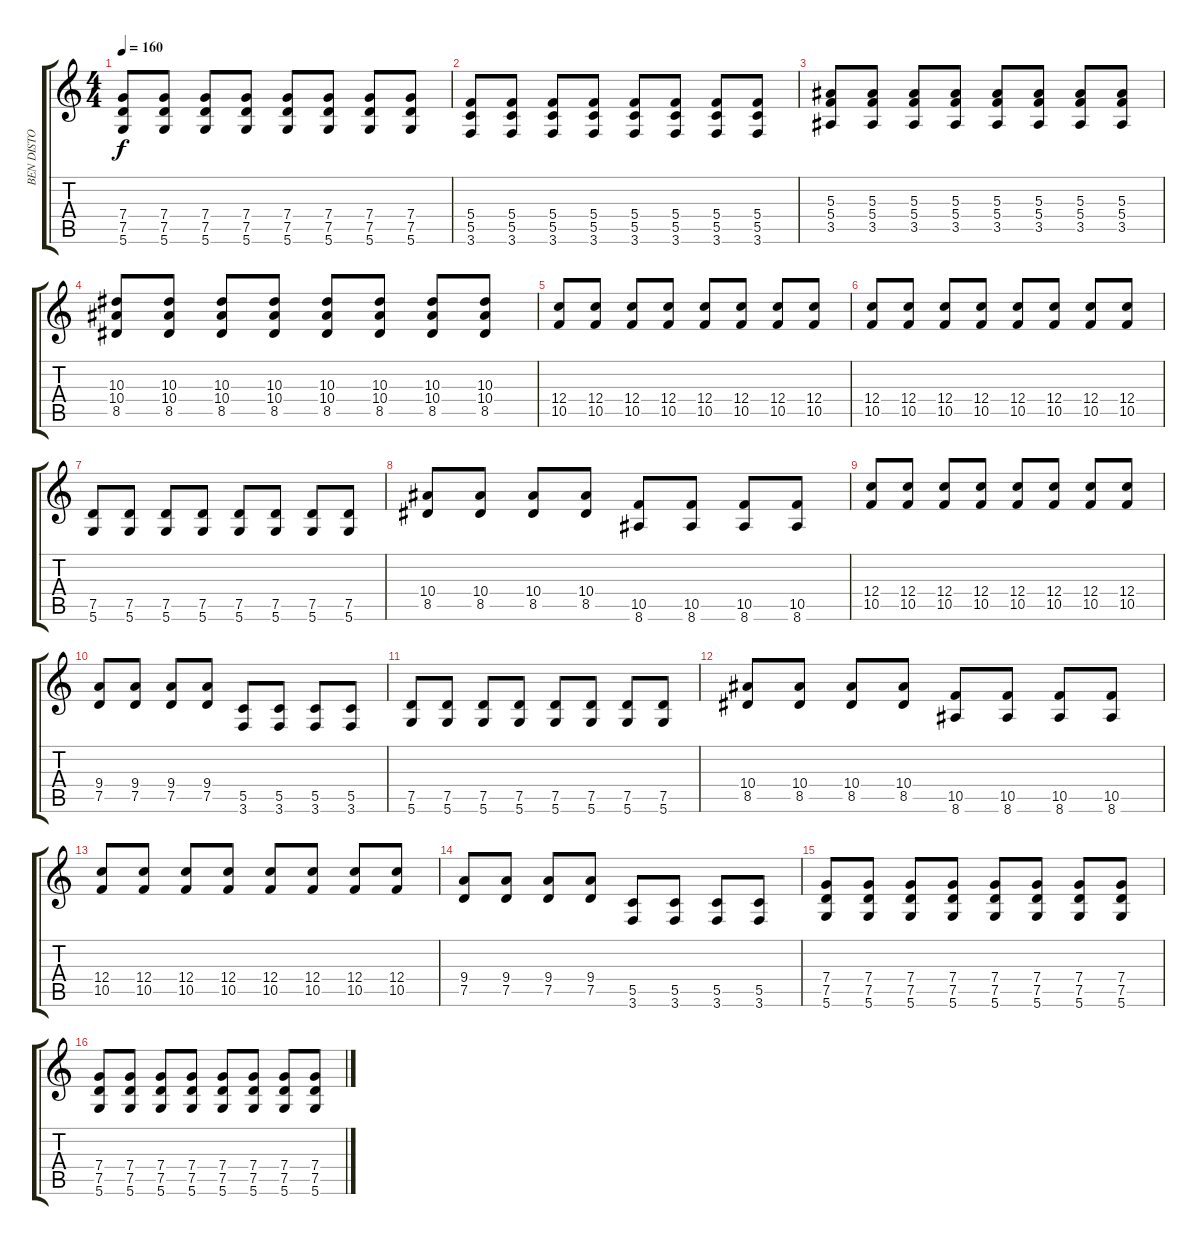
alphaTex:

\track ("BEN DISTO" "BEN DISTO") {instrument distortionguitar}
\staff {score tabs}
\tuning (D4 A3 F3 C3 G2 D2) {hide}
\ts (4 4)
\tempo 160
\clef g2
\ks c
(7.4 7.5 5.6).8{dy f} (7.4 7.5 5.6).8 (7.4 7.5 5.6).8 (7.4 7.5 5.6).8 (7.4 7.5 5.6).8 (7.4 7.5 5.6).8 (7.4 7.5 5.6).8 (7.4 7.5 5.6).8 |
(5.4 5.5 3.6).8 (5.4 5.5 3.6).8 (5.4 5.5 3.6).8 (5.4 5.5 3.6).8 (5.4 5.5 3.6).8 (5.4 5.5 3.6).8 (5.4 5.5 3.6).8 (5.4 5.5 3.6).8 |
(5.3 5.4 3.5).8 (5.3 5.4 3.5).8 (5.3 5.4 3.5).8 (5.3 5.4 3.5).8 (5.3 5.4 3.5).8 (5.3 5.4 3.5).8 (5.3 5.4 3.5).8 (5.3 5.4 3.5).8 |
(10.3 10.4 8.5).8 (10.3 10.4 8.5).8 (10.3 10.4 8.5).8 (10.3 10.4 8.5).8 (10.3 10.4 8.5).8 (10.3 10.4 8.5).8 (10.3 10.4 8.5).8 (10.3 10.4 8.5).8 |
(12.4 10.5).8 (12.4 10.5).8 (12.4 10.5).8 (12.4 10.5).8 (12.4 10.5).8 (12.4 10.5).8 (12.4 10.5).8 (12.4 10.5).8 |
(12.4 10.5).8 (12.4 10.5).8 (12.4 10.5).8 (12.4 10.5).8 (12.4 10.5).8 (12.4 10.5).8 (12.4 10.5).8 (12.4 10.5).8 |
(7.5 5.6).8 (7.5 5.6).8 (7.5 5.6).8 (7.5 5.6).8 (7.5 5.6).8 (7.5 5.6).8 (7.5 5.6).8 (7.5 5.6).8 |
(10.4 8.5).8 (10.4 8.5).8 (10.4 8.5).8 (10.4 8.5).8 (10.5 8.6).8 (10.5 8.6).8 (10.5 8.6).8 (10.5 8.6).8 |
(12.4 10.5).8 (12.4 10.5).8 (12.4 10.5).8 (12.4 10.5).8 (12.4 10.5).8 (12.4 10.5).8 (12.4 10.5).8 (12.4 10.5).8 |
(9.4 7.5).8 (9.4 7.5).8 (9.4 7.5).8 (9.4 7.5).8 (5.5 3.6).8 (5.5 3.6).8 (5.5 3.6).8 (5.5 3.6).8 |
(7.5 5.6).8 (7.5 5.6).8 (7.5 5.6).8 (7.5 5.6).8 (7.5 5.6).8 (7.5 5.6).8 (7.5 5.6).8 (7.5 5.6).8 |
(10.4 8.5).8 (10.4 8.5).8 (10.4 8.5).8 (10.4 8.5).8 (10.5 8.6).8 (10.5 8.6).8 (10.5 8.6).8 (10.5 8.6).8 |
(12.4 10.5).8 (12.4 10.5).8 (12.4 10.5).8 (12.4 10.5).8 (12.4 10.5).8 (12.4 10.5).8 (12.4 10.5).8 (12.4 10.5).8 |
(9.4 7.5).8 (9.4 7.5).8 (9.4 7.5).8 (9.4 7.5).8 (5.5 3.6).8 (5.5 3.6).8 (5.5 3.6).8 (5.5 3.6).8 |
(7.4 7.5 5.6).8 (7.4 7.5 5.6).8 (7.4 7.5 5.6).8 (7.4 7.5 5.6).8 (7.4 7.5 5.6).8 (7.4 7.5 5.6).8 (7.4 7.5 5.6).8 (7.4 7.5 5.6).8 |
(7.4 7.5 5.6).8 (7.4 7.5 5.6).8 (7.4 7.5 5.6).8 (7.4 7.5 5.6).8 (7.4 7.5 5.6).8 (7.4 7.5 5.6).8 (7.4 7.5 5.6).8 (7.4 7.5 5.6).8
